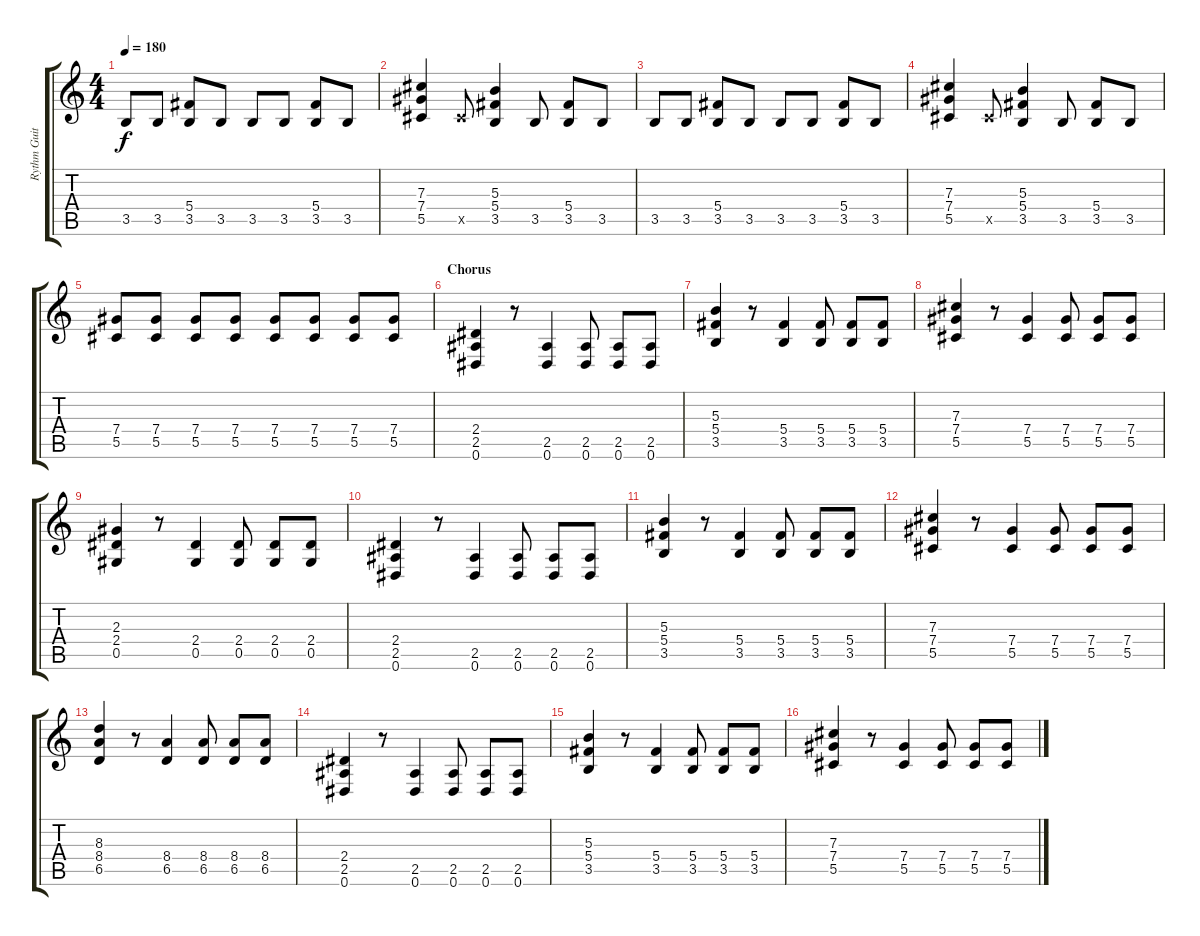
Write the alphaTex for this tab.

\track ("Rythm Guitar (Dave Lepard)" "Rythm Guit") {instrument distortionguitar}
\staff {score tabs}
\tuning (Eb4 Bb3 Gb3 Db3 Ab2 Eb2) {hide}
\ts (4 4)
\tempo 180
\clef g2
\ks c
3.5.8{dy f} 3.5.8 (5.4 3.5).8 3.5.8 3.5.8 3.5.8 (5.4 3.5).8 3.5.8 |
(7.3 7.4 5.5).4 5.5{x}.8 (5.3 5.4 3.5).4 3.5.8 (5.4 3.5).8 3.5.8 |
3.5.8 3.5.8 (5.4 3.5).8 3.5.8 3.5.8 3.5.8 (5.4 3.5).8 3.5.8 |
(7.3 7.4 5.5).4 5.5{x}.8 (5.3 5.4 3.5).4 3.5.8 (5.4 3.5).8 3.5.8 |
(7.4 5.5).8 (7.4 5.5).8 (7.4 5.5).8 (7.4 5.5).8 (7.4 5.5).8 (7.4 5.5).8 (7.4 5.5).8 (7.4 5.5).8 |
\section ("" "Chorus")
(2.4 2.5 0.6).4 r.8 (2.5 0.6).4 (2.5 0.6).8 (2.5 0.6).8 (2.5 0.6).8 |
(5.3 5.4 3.5).4 r.8 (5.4 3.5).4 (5.4 3.5).8 (5.4 3.5).8 (5.4 3.5).8 |
(7.3 7.4 5.5).4 r.8 (7.4 5.5).4 (7.4 5.5).8 (7.4 5.5).8 (7.4 5.5).8 |
(2.3 2.4 0.5).4 r.8 (2.4 0.5).4 (2.4 0.5).8 (2.4 0.5).8 (2.4 0.5).8 |
(2.4 2.5 0.6).4 r.8 (2.5 0.6).4 (2.5 0.6).8 (2.5 0.6).8 (2.5 0.6).8 |
(5.3 5.4 3.5).4 r.8 (5.4 3.5).4 (5.4 3.5).8 (5.4 3.5).8 (5.4 3.5).8 |
(7.3 7.4 5.5).4 r.8 (7.4 5.5).4 (7.4 5.5).8 (7.4 5.5).8 (7.4 5.5).8 |
(8.3 8.4 6.5).4 r.8 (8.4 6.5).4 (8.4 6.5).8 (8.4 6.5).8 (8.4 6.5).8 |
(2.4 2.5 0.6).4 r.8 (2.5 0.6).4 (2.5 0.6).8 (2.5 0.6).8 (2.5 0.6).8 |
(5.3 5.4 3.5).4 r.8 (5.4 3.5).4 (5.4 3.5).8 (5.4 3.5).8 (5.4 3.5).8 |
(7.3 7.4 5.5).4 r.8 (7.4 5.5).4 (7.4 5.5).8 (7.4 5.5).8 (7.4 5.5).8
